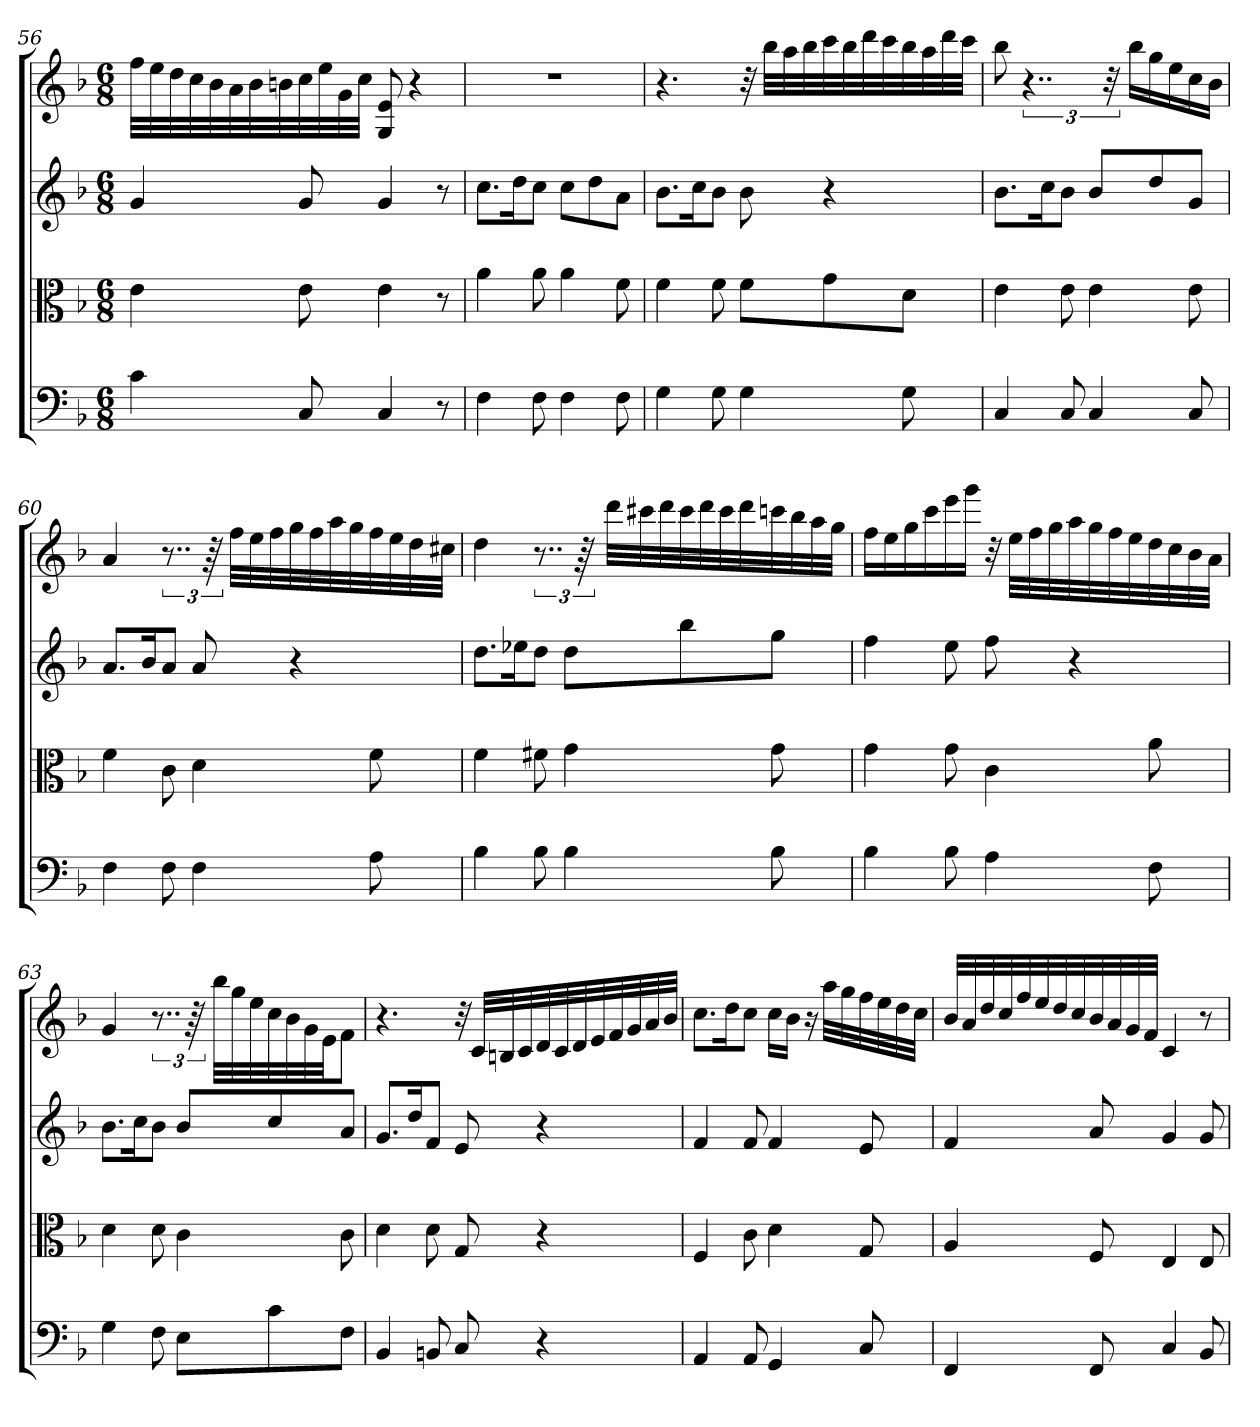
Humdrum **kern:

**kern	**kern	**kern	**kern
*part4	*part3	*part2	*part1
*staff4	*staff3	*staff2	*staff1
*clefF4	*clefC3	*clefG2	*clefG2
*k[b-]	*k[b-]	*k[b-]	*k[b-]
*F:	*F:	*F:	*F:
*M6/8	*M6/8	*M6/8	*M6/8
=56	=56	=56	=56
4c	4e	4g	32ff\LLL
.	.	.	32ee\
.	.	.	32dd\
.	.	.	32cc\
.	.	.	32b-\
.	.	.	32a\
.	.	.	32b-\
.	.	.	32bn\
8C	8e	8g	32cc\
.	.	.	32ee\
.	.	.	32g\
.	.	.	32cc\JJJ
4C	4e	4g	8G 8e
.	.	.	4r
8r	8r	8r	.
=57	=57	=57	=57
4F	4a	8.cc\L	2.r
.	.	16dd\K	.
8F	8a	8cc\J	.
4F	4a	8cc\L	.
.	.	8dd\	.
8F	8f	8a\J	.
=58	=58	=58	=58
4G	4f	8.b-\L	4.r
.	.	16cc\K	.
8G	8f	8b-\J	.
4G	8f\L	8b-	32r
.	.	.	32bb-\LLL
.	.	.	32aa\
.	.	.	32bb-\
.	8g\	4r	32ccc\
.	.	.	32bb-\
.	.	.	32ddd\
.	.	.	32ccc\
8G	8d\J	.	32bb-\
.	.	.	32aa\
.	.	.	32ddd\
.	.	.	32ccc\JJJ
=59	=59	=59	=59
4C	4e	8.b-\L	8bb-
.	.	.	6..r
.	.	16cc\K	.
8C	8e	8b-\J	.
4C	4e	8b-/L	.
.	.	.	48r
.	.	.	16bb-\LL
.	.	8dd/	16gg\
.	.	.	16ee\
8C	8e	8g/J	16cc\
.	.	.	16b-\JJ
=60	=60	=60	=60
4F	4f	8.a/L	4a
.	.	16b-/K	.
8F	8c	8a/J	12..r
4F	4d	8a	.
.	.	.	96r
.	.	.	32ff\LLL
.	.	.	32ee\
.	.	.	32ff\
.	.	4r	32gg\
.	.	.	32ff\
.	.	.	32aa\
.	.	.	32gg\
8A	8f	.	32ff\
.	.	.	32ee\
.	.	.	32dd\
.	.	.	32cc#X\JJJ
=61	=61	=61	=61
4B-	4f	8.dd\L	4dd
.	.	16ee-X\K	.
8B-	8f#X	8dd\J	12..r
4B-	4g	8dd\L	.
.	.	.	96r
.	.	.	32ddd\LLL
.	.	.	32ccc#X\
.	.	.	32ddd\
.	.	8bb-\	32ccc#\
.	.	.	32ddd\
.	.	.	32ccc#\
.	.	.	32ddd\
8B-	8g	8gg\J	32cccn\
.	.	.	32bb-\
.	.	.	32aa\
.	.	.	32gg\JJJ
=62	=62	=62	=62
4B-	4g	4ff	16ff\LL
.	.	.	16ee\
.	.	.	16gg\
.	.	.	16ccc\
8B-	8g	8ee	16eee\
.	.	.	16ggg\JJ
4A	4c	8ff	32r
.	.	.	32ee\LLL
.	.	.	32ff\
.	.	.	32gg\
.	.	4r	32aa\
.	.	.	32gg\
.	.	.	32ff\
.	.	.	32ee\
8F	8a	.	32dd\
.	.	.	32cc\
.	.	.	32b-\
.	.	.	32a\JJJ
=63	=63	=63	=63
4G	4d	8.b-\L	4g
.	.	16cc\K	.
8F	8d	8b-\J	12..r
8E\L	4c	8b-/L	.
.	.	.	96r
.	.	.	32bb-\LLL
.	.	.	32gg\
.	.	.	32ee\
8c\	.	8cc/	32cc\
.	.	.	32b-\
.	.	.	32g\
.	.	.	32e\JJ
8F\J	8c	8a/J	8f\J
=64	=64	=64	=64
4BB-	4d	8.g/L	4.r
.	.	16dd/K	.
8BBn	8d	8f/J	.
8C	8G	8e	32r
.	.	.	32c/LLL
.	.	.	32Bn/
.	.	.	32c/
4r	4r	4r	32d/
.	.	.	32c/
.	.	.	32d/
.	.	.	32e/
.	.	.	32f/
.	.	.	32g/
.	.	.	32a/
.	.	.	32b-/JJJ
=65	=65	=65	=65
4AA	4F	4f	8.cc\L
.	.	.	16dd\K
8AA	8c	8f	8cc\J
4GG	4d	4f	16cc\LL
.	.	.	16b-\JJ
.	.	.	16r
.	.	.	32aa\LLL
.	.	.	32gg\
8C	8G	8e	32ff\
.	.	.	32ee\
.	.	.	32dd\
.	.	.	32cc\JJJ
=66	=66	=66	=66
4FF	4A	4f	32b-/LLL
.	.	.	32a/
.	.	.	32dd/
.	.	.	32cc/
.	.	.	32ff/
.	.	.	32ee/
.	.	.	32dd/
.	.	.	32cc/
8FF	8F	8a	32b-/
.	.	.	32a/
.	.	.	32g/
.	.	.	32f/JJJ
4C	4E	4g	4c
8BB-	8E	8g	8r
=	=	=	=
*-	*-	*-	*-
